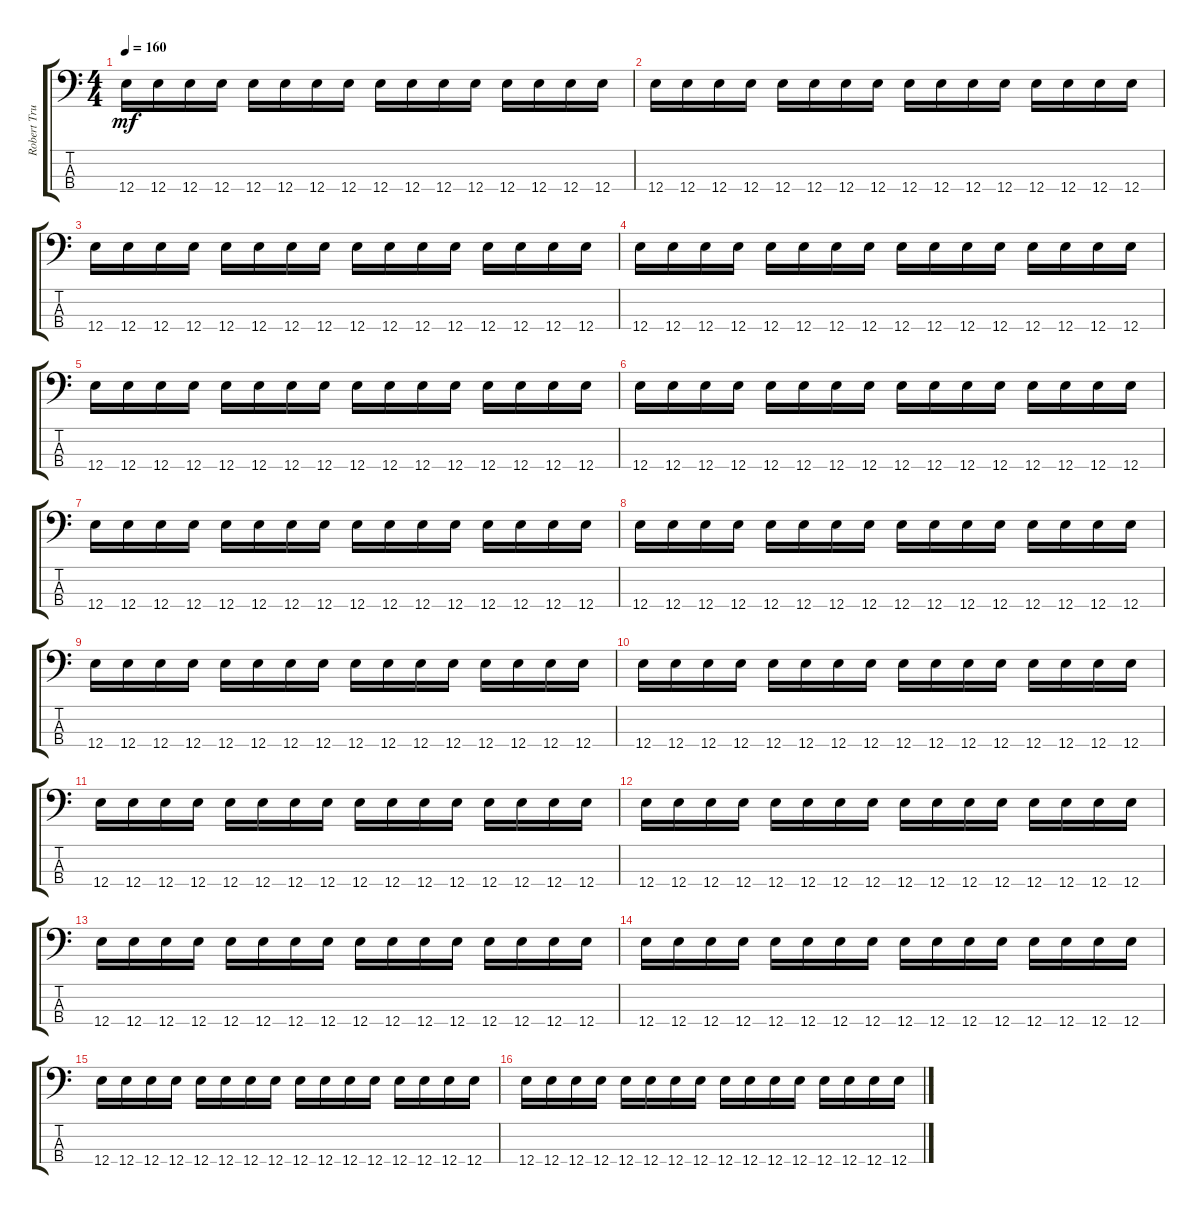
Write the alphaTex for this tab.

\track ("Robert Trujillo" "Robert Tru") {instrument electricbasspick}
\staff {score tabs}
\tuning (G2 D2 A1 E1) {hide}
\ts (4 4)
\tempo 160
\clef f4
\ks c
12.4.16{dy mf} 12.4.16 12.4.16 12.4.16 12.4.16 12.4.16 12.4.16 12.4.16 12.4.16 12.4.16 12.4.16 12.4.16 12.4.16 12.4.16 12.4.16 12.4.16 |
12.4.16 12.4.16 12.4.16 12.4.16 12.4.16 12.4.16 12.4.16 12.4.16 12.4.16 12.4.16 12.4.16 12.4.16 12.4.16 12.4.16 12.4.16 12.4.16 |
12.4.16 12.4.16 12.4.16 12.4.16 12.4.16 12.4.16 12.4.16 12.4.16 12.4.16 12.4.16 12.4.16 12.4.16 12.4.16 12.4.16 12.4.16 12.4.16 |
12.4.16 12.4.16 12.4.16 12.4.16 12.4.16 12.4.16 12.4.16 12.4.16 12.4.16 12.4.16 12.4.16 12.4.16 12.4.16 12.4.16 12.4.16 12.4.16 |
12.4.16 12.4.16 12.4.16 12.4.16 12.4.16 12.4.16 12.4.16 12.4.16 12.4.16 12.4.16 12.4.16 12.4.16 12.4.16 12.4.16 12.4.16 12.4.16 |
12.4.16 12.4.16 12.4.16 12.4.16 12.4.16 12.4.16 12.4.16 12.4.16 12.4.16 12.4.16 12.4.16 12.4.16 12.4.16 12.4.16 12.4.16 12.4.16 |
12.4.16 12.4.16 12.4.16 12.4.16 12.4.16 12.4.16 12.4.16 12.4.16 12.4.16 12.4.16 12.4.16 12.4.16 12.4.16 12.4.16 12.4.16 12.4.16 |
12.4.16 12.4.16 12.4.16 12.4.16 12.4.16 12.4.16 12.4.16 12.4.16 12.4.16 12.4.16 12.4.16 12.4.16 12.4.16 12.4.16 12.4.16 12.4.16 |
12.4.16 12.4.16 12.4.16 12.4.16 12.4.16 12.4.16 12.4.16 12.4.16 12.4.16 12.4.16 12.4.16 12.4.16 12.4.16 12.4.16 12.4.16 12.4.16 |
12.4.16 12.4.16 12.4.16 12.4.16 12.4.16 12.4.16 12.4.16 12.4.16 12.4.16 12.4.16 12.4.16 12.4.16 12.4.16 12.4.16 12.4.16 12.4.16 |
12.4.16 12.4.16 12.4.16 12.4.16 12.4.16 12.4.16 12.4.16 12.4.16 12.4.16 12.4.16 12.4.16 12.4.16 12.4.16 12.4.16 12.4.16 12.4.16 |
12.4.16 12.4.16 12.4.16 12.4.16 12.4.16 12.4.16 12.4.16 12.4.16 12.4.16 12.4.16 12.4.16 12.4.16 12.4.16 12.4.16 12.4.16 12.4.16 |
12.4.16 12.4.16 12.4.16 12.4.16 12.4.16 12.4.16 12.4.16 12.4.16 12.4.16 12.4.16 12.4.16 12.4.16 12.4.16 12.4.16 12.4.16 12.4.16 |
12.4.16 12.4.16 12.4.16 12.4.16 12.4.16 12.4.16 12.4.16 12.4.16 12.4.16 12.4.16 12.4.16 12.4.16 12.4.16 12.4.16 12.4.16 12.4.16 |
12.4.16 12.4.16 12.4.16 12.4.16 12.4.16 12.4.16 12.4.16 12.4.16 12.4.16 12.4.16 12.4.16 12.4.16 12.4.16 12.4.16 12.4.16 12.4.16 |
12.4.16 12.4.16 12.4.16 12.4.16 12.4.16 12.4.16 12.4.16 12.4.16 12.4.16 12.4.16 12.4.16 12.4.16 12.4.16 12.4.16 12.4.16 12.4.16
